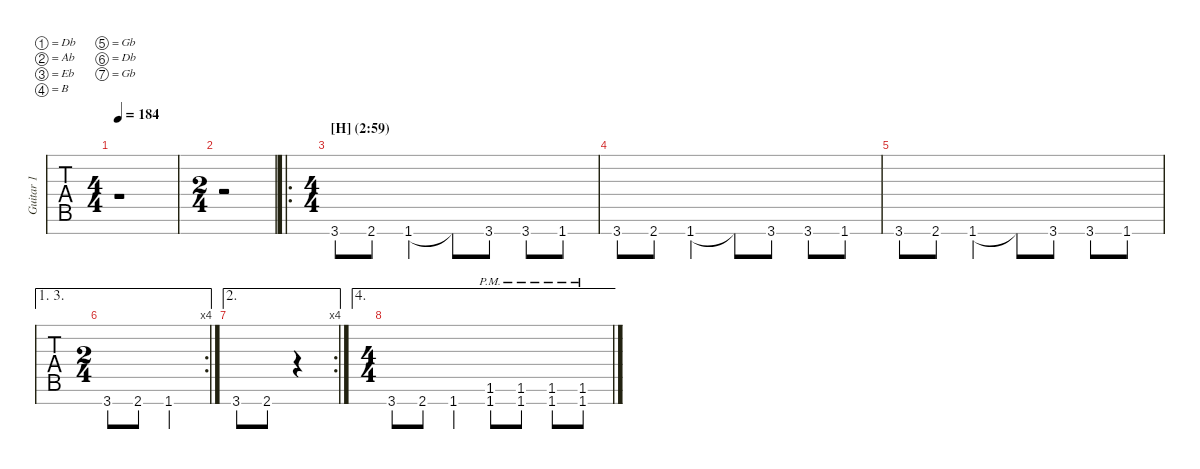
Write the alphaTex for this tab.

\defaultSystemsLayout 2
\hideDynamics
\bracketExtendMode nobrackets
\multiTrackTrackNamePolicy allsystems
\firstSystemTrackNameMode fullname
\otherSystemsTrackNameMode fullname
\track ("Guitar 1" "Gtr. 1") {instrument overdrivenguitar}
\staff {tabs}
\tuning (Db4 Ab3 Eb3 B2 Gb2 Db2 Gb1)
\ts (4 4)
\tempo 184
\clef g2
\ks c
r.1{dy mf} |
\ts (2 4)
\beaming (8 2 2)
r.2 |
\ro
\ts (4 4)
\section ("" "[H] (2:59)")
3.7.8 2.7{acc #}.8 1.7.4 1.7{t}.8 3.7.8 3.7.8 1.7.8 |
3.7.8 2.7{acc #}.8 1.7.4 1.7{t}.8 3.7.8 3.7.8 1.7.8 |
3.7.8 2.7{acc #}.8 1.7.4 1.7{t}.8 3.7.8 3.7.8 1.7.8 |
\ae (1 3)
\rc 4
\ts (2 4)
3.7.8 2.7{acc #}.8 1.7.4 |
\ae 2
\rc 4
3.7.8 2.7{acc #}.8 r.4 |
\ae 4
\ts (4 4)
\beaming (8 2 2 2 2)
3.7.8 2.7{acc #}.8 1.7.4 (1.7{pm} 1.6{pm}).8 (1.7{pm} 1.6{pm}).8 (1.7{pm} 1.6{pm}).8 (1.7{pm} 1.6{pm}).8
